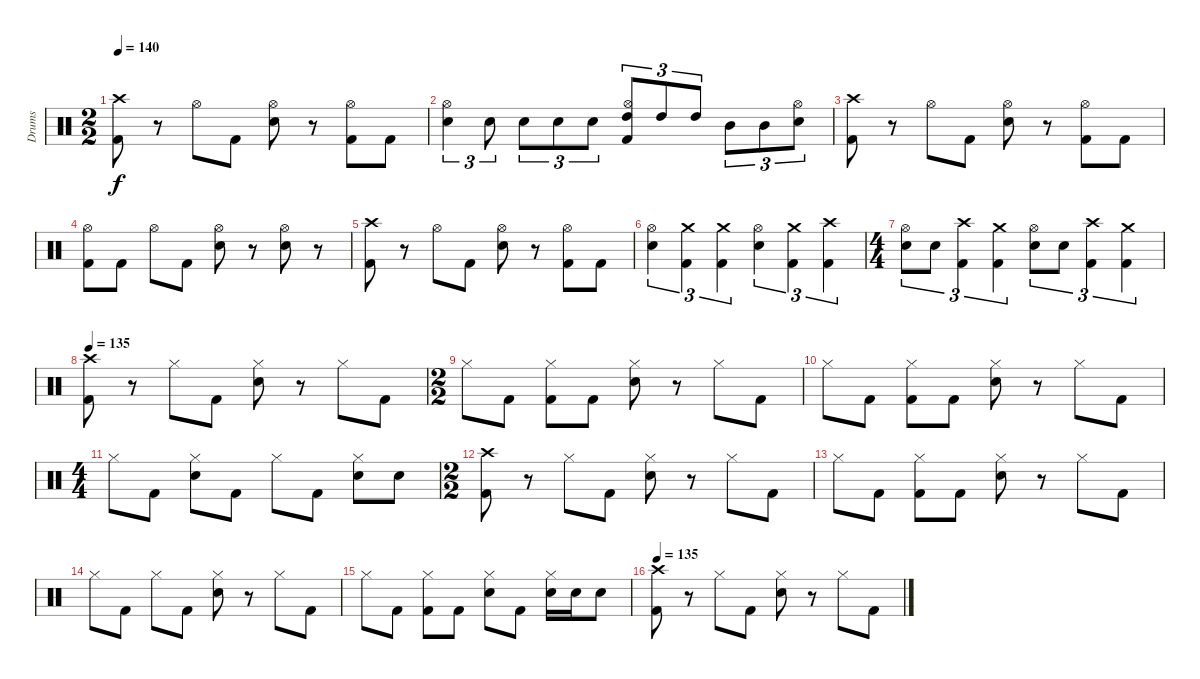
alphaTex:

\track ("Drums" "Drums") {instrument percussion}
\staff {score}
\articulation defaults
\ts (2 2)
\tempo 140
\clef neutral
\ks c
("Crash high (hit)" "Kick (hit) 2").8{dy f} r.8 "Hi-Hat (open)".8 "Kick (hit) 2".8 ("Hi-Hat (open)" "Snare (hit) 2").8 r.8 ("Hi-Hat (open)" "Kick (hit) 2").8 "Kick (hit) 2".8 |
("Hi-Hat (open)" "Snare (hit) 2").4{tu (3 2)} "Snare (hit) 2".8{tu (3 2)} "Snare (hit) 2".8{tu (3 2)} "Snare (hit) 2".8{tu (3 2)} "Snare (hit) 2".8{tu (3 2)} ("Hi-Hat (open)" "High Tom (hit)" "Kick (hit) 2").8{tu (3 2)} "High Tom (hit)".8{tu (3 2)} "High Tom (hit)".8{tu (3 2)} "Mid Tom (hit)".8{tu (3 2)} "Mid Tom (hit)".8{tu (3 2)} ("Hi-Hat (open)" "Snare (hit) 2").8{tu (3 2)} |
("Crash high (hit)" "Kick (hit) 2").8 r.8 "Hi-Hat (open)".8 "Kick (hit) 2".8 ("Hi-Hat (open)" "Snare (hit) 2").8 r.8 ("Hi-Hat (open)" "Kick (hit) 2").8 "Kick (hit) 2".8 |
("Hi-Hat (open)" "Kick (hit) 2").8 "Kick (hit) 2".8 "Hi-Hat (open)".8 "Kick (hit) 2".8 ("Hi-Hat (open)" "Snare (hit) 2").8 r.8 ("Hi-Hat (open)" "Snare (hit) 2").8 r.8 |
("Crash high (hit)" "Kick (hit) 2").8 r.8 "Hi-Hat (open)".8 "Kick (hit) 2".8 ("Hi-Hat (open)" "Snare (hit) 2").8 r.8 ("Hi-Hat (open)" "Kick (hit) 2").8 "Kick (hit) 2".8 |
("Hi-Hat (open)" "Snare (hit) 2").4{tu (3 2)} ("Crash medium (hit)" "Kick (hit) 2").4{tu (3 2)} ("Crash medium (hit)" "Kick (hit) 2").4{tu (3 2)} ("Hi-Hat (open)" "Snare (hit) 2").4{tu (3 2)} ("Crash medium (hit)" "Kick (hit) 2").4{tu (3 2)} ("Crash high (hit)" "Kick (hit) 2").4{tu (3 2)} |
\ts (4 4)
("Hi-Hat (open)" "Snare (hit) 2").8{tu (3 2)} "Snare (hit) 2".8{tu (3 2)} ("Crash high (hit)" "Kick (hit) 2").4{tu (3 2)} ("Crash medium (hit)" "Kick (hit) 2").4{tu (3 2)} ("Hi-Hat (open)" "Snare (hit) 2").8{tu (3 2)} "Snare (hit) 2".8{tu (3 2)} ("Crash high (hit)" "Kick (hit) 2").4{tu (3 2)} ("Crash medium (hit)" "Kick (hit) 2").4{tu (3 2)} |
\tempo 135
("Crash high (hit)" "Kick (hit) 2").8 r.8 "Hi-Hat (closed)".8 "Kick (hit) 2".8 ("Hi-Hat (closed)" "Snare (hit) 2").8 r.8 "Hi-Hat (closed)".8 "Kick (hit) 2".8 |
\ts (2 2)
"Hi-Hat (closed)".8 "Kick (hit) 2".8 ("Hi-Hat (closed)" "Kick (hit) 2").8 "Kick (hit) 2".8 ("Hi-Hat (closed)" "Snare (hit) 2").8 r.8 "Hi-Hat (closed)".8 "Kick (hit) 2".8 |
"Hi-Hat (closed)".8 "Kick (hit) 2".8 ("Hi-Hat (closed)" "Kick (hit) 2").8 "Kick (hit) 2".8 ("Hi-Hat (closed)" "Snare (hit) 2").8 r.8 "Hi-Hat (closed)".8 "Kick (hit) 2".8 |
\ts (4 4)
"Hi-Hat (closed)".8 "Kick (hit) 2".8 ("Hi-Hat (closed)" "Snare (hit) 2").8 "Kick (hit) 2".8 "Hi-Hat (closed)".8 "Kick (hit) 2".8 ("Hi-Hat (closed)" "Snare (hit) 2").8 "Snare (hit) 2".8 |
\ts (2 2)
("Crash high (hit)" "Kick (hit) 2").8 r.8 "Hi-Hat (closed)".8 "Kick (hit) 2".8 ("Hi-Hat (closed)" "Snare (hit) 2").8 r.8 "Hi-Hat (closed)".8 "Kick (hit) 2".8 |
"Hi-Hat (closed)".8 "Kick (hit) 2".8 ("Hi-Hat (closed)" "Kick (hit) 2").8 "Kick (hit) 2".8 ("Hi-Hat (closed)" "Snare (hit) 2").8 r.8 "Hi-Hat (closed)".8 "Kick (hit) 2".8 |
"Hi-Hat (closed)".8 "Kick (hit) 2".8 "Hi-Hat (closed)".8 "Kick (hit) 2".8 ("Hi-Hat (closed)" "Snare (hit) 2").8 r.8 "Hi-Hat (closed)".8 "Kick (hit) 2".8 |
"Hi-Hat (closed)".8 "Kick (hit) 2".8 ("Hi-Hat (closed)" "Kick (hit) 2").8 "Kick (hit) 2".8 ("Hi-Hat (closed)" "Snare (hit) 2").8 "Kick (hit) 2".8 ("Hi-Hat (closed)" "Snare (hit) 2").16 "Snare (hit) 2".16 "Snare (hit) 2".8 |
\tempo 135
("Crash high (hit)" "Kick (hit) 2").8 r.8 "Hi-Hat (closed)".8 "Kick (hit) 2".8 ("Hi-Hat (closed)" "Snare (hit) 2").8 r.8 "Hi-Hat (closed)".8 "Kick (hit) 2".8
